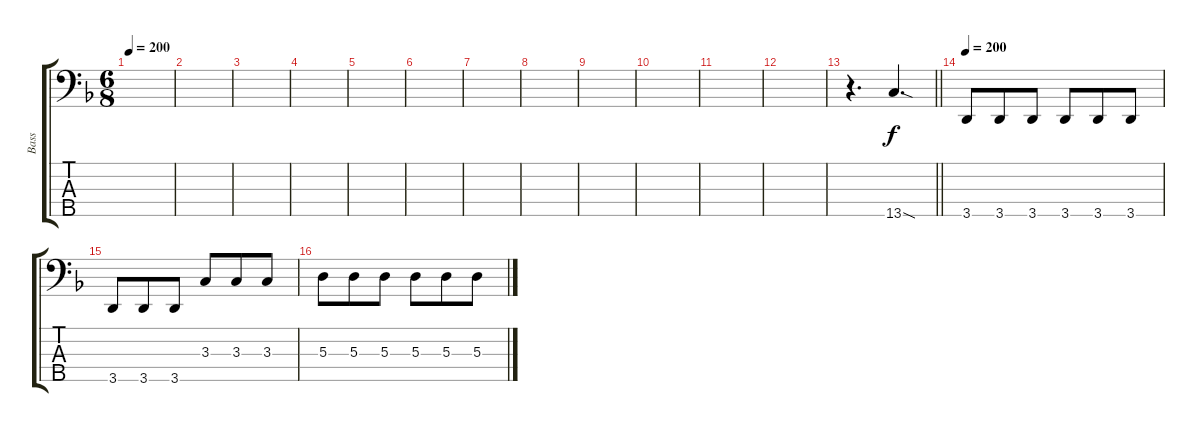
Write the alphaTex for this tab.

\track ("Bass" "Bass") {instrument electricbassfinger}
\staff {score tabs}
\tuning (G2 D2 A1 E1 B0) {hide}
\ts (6 8)
\tempo 200
\clef f4
\ks dminor
|
|
|
|
|
|
|
|
|
|
|
|
\barLineRight lightlight
r.4{d} 13.5{sod}.4{d} |
\tempo 200
3.5.8 3.5.8 3.5.8 3.5.8 3.5.8 3.5.8 |
3.5.8 3.5.8 3.5.8 3.3.8 3.3.8 3.3.8 |
5.3.8 5.3.8 5.3.8 5.3.8 5.3.8 5.3.8
